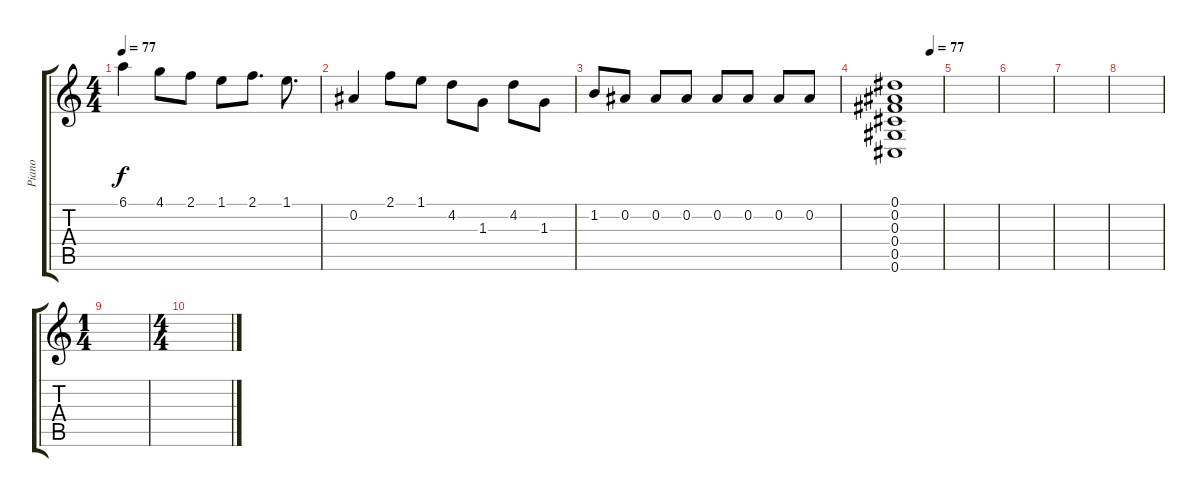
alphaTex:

\track ("Piano" "Piano") {instrument distortionguitar}
\staff {score tabs}
\tuning (Eb4 Bb3 Gb3 Db3 Ab2 Db2) {hide}
\ts (4 4)
\tempo 77
\clef g2
\ks c
6.1.4{dy f instrument distortionguitar} 4.1.8 2.1.8 1.1.8 2.1.8{d} 1.1.8{d} |
0.2.4 2.1.8 1.1.8 4.2.8 1.3.8 4.2.8 1.3.8 |
1.2.8 0.2.8 0.2.8 0.2.8 0.2.8 0.2.8 0.2.8 0.2.8 |
\tempo (77 0.75)
(0.1 0.2 0.3 0.4 0.5 0.6).1 |
|
|
|
|
\ts (1 4)
|
\ts (4 4)
